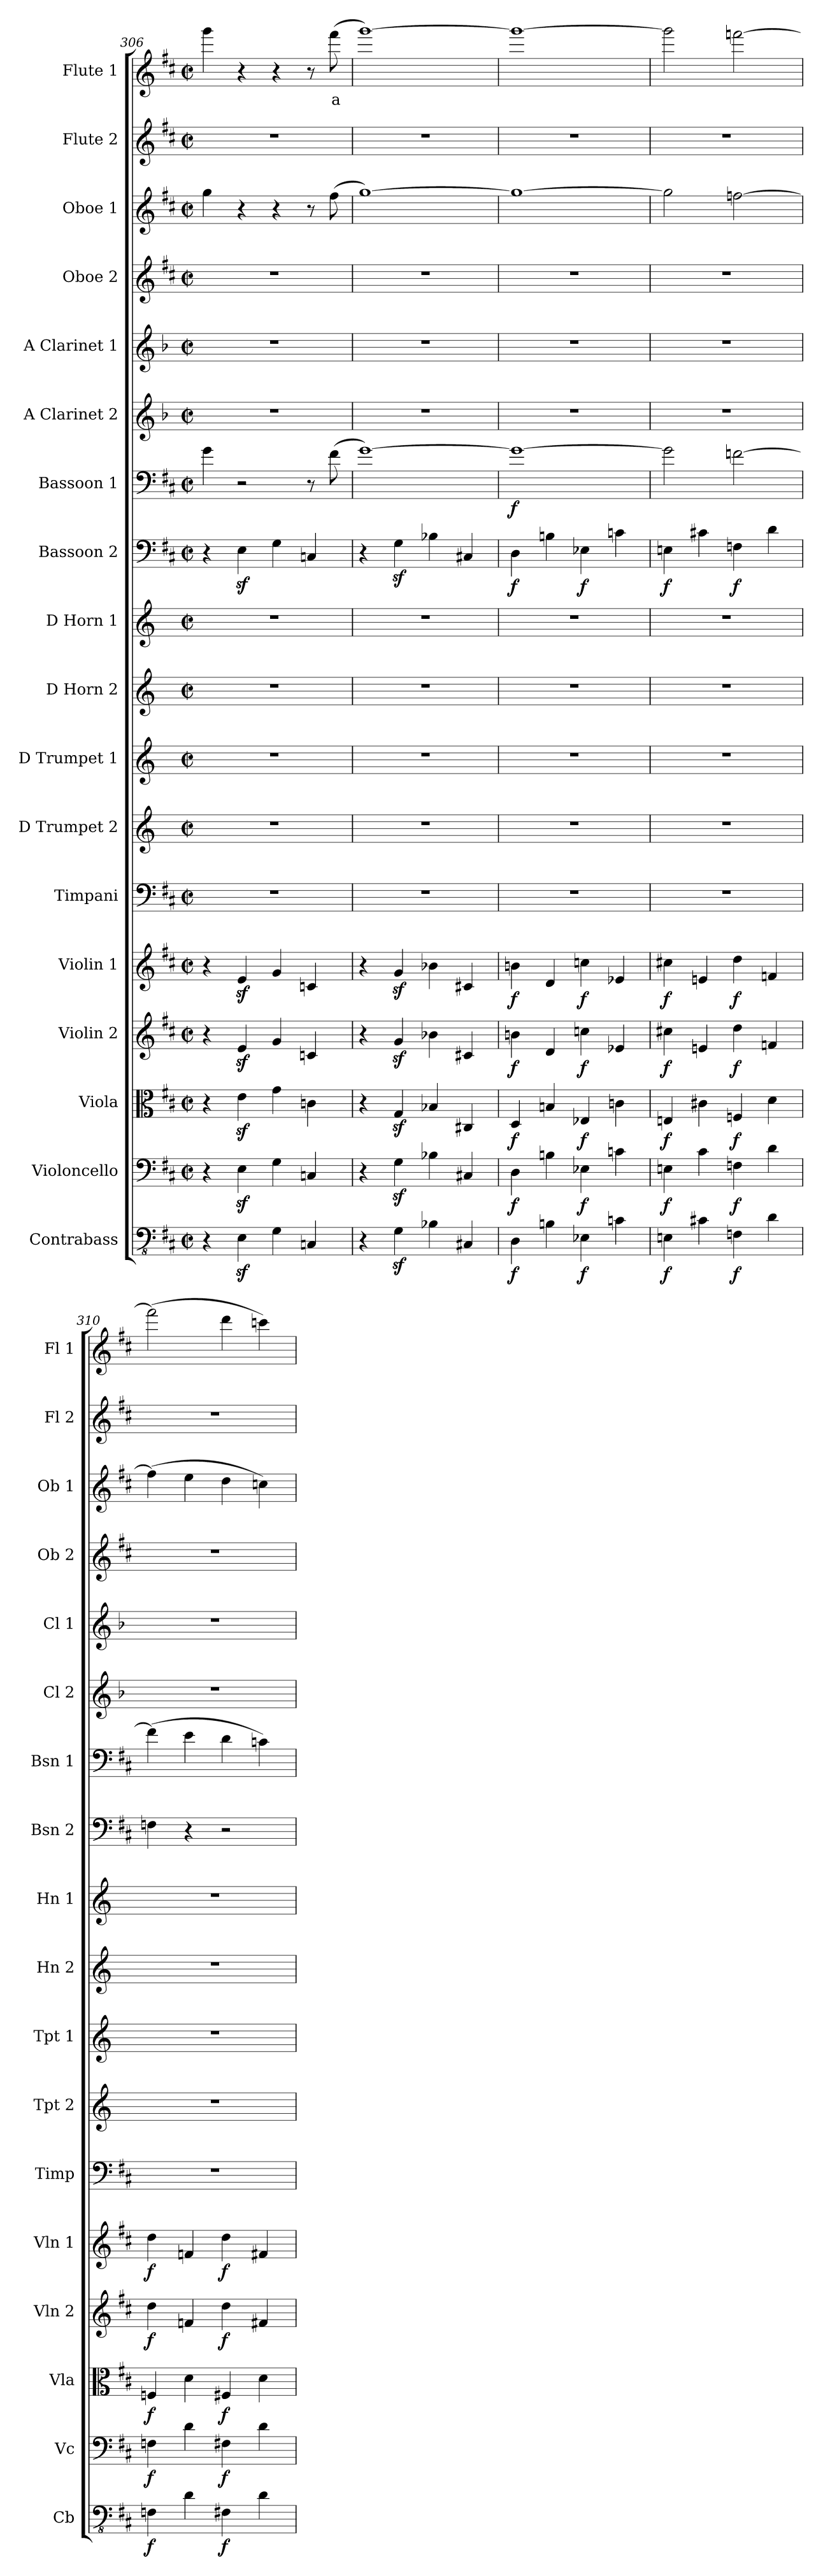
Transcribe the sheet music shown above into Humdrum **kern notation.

**kern	**dynam	**kern	**dynam	**kern	**dynam	**kern	**dynam	**kern	**dynam	**kern	**kern	**kern	**kern	**kern	**kern	**dynam	**kern	**dynam	**kern	**kern	**kern	**kern	**kern	**kern	**text
*part18	*part18	*part17	*part17	*part16	*part16	*part15	*part15	*part14	*part14	*part13	*part12	*part11	*part10	*part9	*part8	*part8	*part7	*part7	*part6	*part5	*part4	*part3	*part2	*part1	*part1
*staff18	*staff18	*staff17	*staff17	*staff16	*staff16	*staff15	*staff15	*staff14	*staff14	*staff13	*staff12	*staff11	*staff10	*staff9	*staff8	*staff8	*staff7	*staff7	*staff6	*staff5	*staff4	*staff3	*staff2	*staff1	*staff1
*I"Contrabass	*	*I"Violoncello	*	*I"Viola	*	*I"Violin 2	*	*I"Violin 1	*	*I"Timpani	*I"D Trumpet 2	*I"D Trumpet 1	*I"D Horn 2	*I"D Horn 1	*I"Bassoon 2	*	*I"Bassoon 1	*	*I"A Clarinet 2	*I"A Clarinet 1	*I"Oboe 2	*I"Oboe 1	*I"Flute 2	*I"Flute 1	*
*I'Cb	*	*I'Vc	*	*I'Vla	*	*I'Vln 2	*	*I'Vln 1	*	*I'Timp	*I'Tpt 2	*I'Tpt 1	*I'Hn 2	*I'Hn 1	*I'Bsn 2	*	*I'Bsn 1	*	*I'Cl 2	*I'Cl 1	*I'Ob 2	*I'Ob 1	*I'Fl 2	*I'Fl 1	*
*clefFv4	*	*clefF4	*	*clefC3	*	*clefG2	*	*clefG2	*	*clefF4	*clefG2	*clefG2	*clefG2	*clefG2	*clefF4	*	*clefF4	*	*clefG2	*clefG2	*clefG2	*clefG2	*clefG2	*clefG2	*
*	*	*	*	*	*	*	*	*	*	*	*ITrd-1c-2	*ITrd-1c-2	*ITrd6c10	*ITrd6c10	*	*	*	*	*ITrd2c3	*ITrd2c3	*	*	*	*	*
*k[f#c#]	*	*k[f#c#]	*	*k[f#c#]	*	*k[f#c#]	*	*k[f#c#]	*	*k[f#c#]	*k[f#c#]	*k[f#c#]	*k[f#c#]	*k[f#c#]	*k[f#c#]	*	*k[f#c#]	*	*k[f#c#]	*k[f#c#]	*k[f#c#]	*k[f#c#]	*k[f#c#]	*k[f#c#]	*
*M2/2	*	*M2/2	*	*M2/2	*	*M2/2	*	*M2/2	*	*M2/2	*M2/2	*M2/2	*M2/2	*M2/2	*M2/2	*	*M2/2	*	*M2/2	*M2/2	*M2/2	*M2/2	*M2/2	*M2/2	*
*met(c|)	*	*met(c|)	*	*met(c|)	*	*met(c|)	*	*met(c|)	*	*met(c|)	*met(c|)	*met(c|)	*met(c|)	*met(c|)	*met(c|)	*	*met(c|)	*	*met(c|)	*met(c|)	*met(c|)	*met(c|)	*met(c|)	*met(c|)	*
=306	=306	=306	=306	=306	=306	=306	=306	=306	=306	=306	=306	=306	=306	=306	=306	=306	=306	=306	=306	=306	=306	=306	=306	=306	=306
4r	.	4r	.	4r	.	4r	.	4r	.	1r	1r	1r	1r	1r	4r	.	4g\	.	1r	1r	1r	4gg\	1r	4ggg\	.
4EEz<\	.	4Ez<\	.	4ez<\	.	4ez</	.	4ez</	.	.	.	.	.	.	4Ez<\	.	2r	.	.	.	.	4r	.	4r	.
4GG\	.	4G\	.	4g\	.	4g/	.	4g/	.	.	.	.	.	.	4G\	.	.	.	.	.	.	4r	.	4r	.
4CCn/	.	4Cn/	.	4cn\	.	4cn/	.	4cn/	.	.	.	.	.	.	4Cn/	.	8r	.	.	.	.	8r	.	8r	.
!	!	!	!	!	!	!	!	!	!	!	!	!	!	!	!	!	!	!	!	!	!	!	!	!	!LO:LY:b:color=#FF0000
.	.	.	.	.	.	.	.	.	.	.	.	.	.	.	.	.	(8f#\	.	.	.	.	(8ff#\	.	(8fff#\	a
!!LO:PB:g=z
=307	=307	=307	=307	=307	=307	=307	=307	=307	=307	=307	=307	=307	=307	=307	=307	=307	=307	=307	=307	=307	=307	=307	=307	=307	=307
4r	.	4r	.	4r	.	4r	.	4r	.	1r	1r	1r	1r	1r	4r	.	[1g)	.	1r	1r	1r	[1gg)	1r	[1ggg)	.
4GGz<\	.	4Gz<\	.	4Gz</	.	4gz</	.	4gz</	.	.	.	.	.	.	4Gz<\	.	.	.	.	.	.	.	.	.	.
4BB-X\	.	4B-X\	.	4B-X/	.	4b-X\	.	4b-X\	.	.	.	.	.	.	4B-X\	.	.	.	.	.	.	.	.	.	.
4CC#X/	.	4C#X/	.	4C#X/	.	4c#X/	.	4c#X/	.	.	.	.	.	.	4C#X/	.	.	.	.	.	.	.	.	.	.
=308	=308	=308	=308	=308	=308	=308	=308	=308	=308	=308	=308	=308	=308	=308	=308	=308	=308	=308	=308	=308	=308	=308	=308	=308	=308
!	!LO:DY:b	!	!LO:DY:b	!	!LO:DY:b	!	!LO:DY:b	!	!LO:DY:b	!	!	!	!	!	!	!LO:DY:b	!	!LO:DY:b	!	!	!	!	!	!	!
4DD\	f	4D\	f	4D/	f	4bn\	f	4bn\	f	1r	1r	1r	1r	1r	4D\	f	1g_	f	1r	1r	1r	1gg_	1r	1ggg_	.
4BBn\	.	4Bn\	.	4Bn/	.	4d/	.	4d/	.	.	.	.	.	.	4Bn\	.	.	.	.	.	.	.	.	.	.
!	!LO:DY:b	!	!LO:DY:b	!	!LO:DY:b	!	!LO:DY:b	!	!LO:DY:b	!	!	!	!	!	!	!LO:DY:b	!	!	!	!	!	!	!	!	!
4EE-X\	f	4E-X\	f	4E-X/	f	4ccn\	f	4ccn\	f	.	.	.	.	.	4E-X\	f	.	.	.	.	.	.	.	.	.
4Cn\	.	4cn\	.	4cn\	.	4e-X/	.	4e-X/	.	.	.	.	.	.	4cn\	.	.	.	.	.	.	.	.	.	.
=309	=309	=309	=309	=309	=309	=309	=309	=309	=309	=309	=309	=309	=309	=309	=309	=309	=309	=309	=309	=309	=309	=309	=309	=309	=309
!	!LO:DY:b	!	!LO:DY:b	!	!LO:DY:b	!	!LO:DY:b	!	!LO:DY:b	!	!	!	!	!	!	!LO:DY:b	!	!	!	!	!	!	!	!	!
4EEn\	f	4En\	f	4En/	f	4cc#X\	f	4cc#X\	f	1r	1r	1r	1r	1r	4En\	f	2g\]	.	1r	1r	1r	2gg\]	1r	2ggg\]	.
4C#X\	.	4c#\	.	4c#X\	.	4en/	.	4en/	.	.	.	.	.	.	4c#X\	.	.	.	.	.	.	.	.	.	.
!	!LO:DY:b	!	!LO:DY:b	!	!LO:DY:b	!	!LO:DY:b	!	!LO:DY:b	!	!	!	!	!	!	!LO:DY:b	!	!	!	!	!	!	!	!	!
4FFn\	f	4Fn\	f	4Fn/	f	4dd\	f	4dd\	f	.	.	.	.	.	4Fn\	f	[2fn\	.	.	.	.	[2ffn\	.	[2fffn\	.
4D\	.	4d\	.	4d\	.	4fn/	.	4fn/	.	.	.	.	.	.	4d\	.	.	.	.	.	.	.	.	.	.
=310	=310	=310	=310	=310	=310	=310	=310	=310	=310	=310	=310	=310	=310	=310	=310	=310	=310	=310	=310	=310	=310	=310	=310	=310	=310
!	!LO:DY:b	!	!LO:DY:b	!	!LO:DY:b	!	!LO:DY:b	!	!LO:DY:b	!	!	!	!	!	!	!	!	!	!	!	!	!	!	!	!
4FFn\	f	4Fn\	f	4Fn/	f	4dd\	f	4dd\	f	1r	1r	1r	1r	1r	4Fn\	.	(4f\]	.	1r	1r	1r	(4ff\]	1r	(2fff\]	.
4D\	.	4d\	.	4d\	.	4fn/	.	4fn/	.	.	.	.	.	.	4r	.	4e\	.	.	.	.	4ee\	.	.	.
!	!LO:DY:b	!	!LO:DY:b	!	!LO:DY:b	!	!LO:DY:b	!	!LO:DY:b	!	!	!	!	!	!	!	!	!	!	!	!	!	!	!	!
4FF#X\	f	4F#X\	f	4F#X/	f	4dd\	f	4dd\	f	.	.	.	.	.	2r	.	4d\	.	.	.	.	4dd\	.	4ddd\	.
4D\	.	4d\	.	4d\	.	4f#X/	.	4f#X/	.	.	.	.	.	.	.	.	4cn\)	.	.	.	.	4ccn\)	.	4cccn\)	.
=	=	=	=	=	=	=	=	=	=	=	=	=	=	=	=	=	=	=	=	=	=	=	=	=	=
*-	*-	*-	*-	*-	*-	*-	*-	*-	*-	*-	*-	*-	*-	*-	*-	*-	*-	*-	*-	*-	*-	*-	*-	*-	*-
